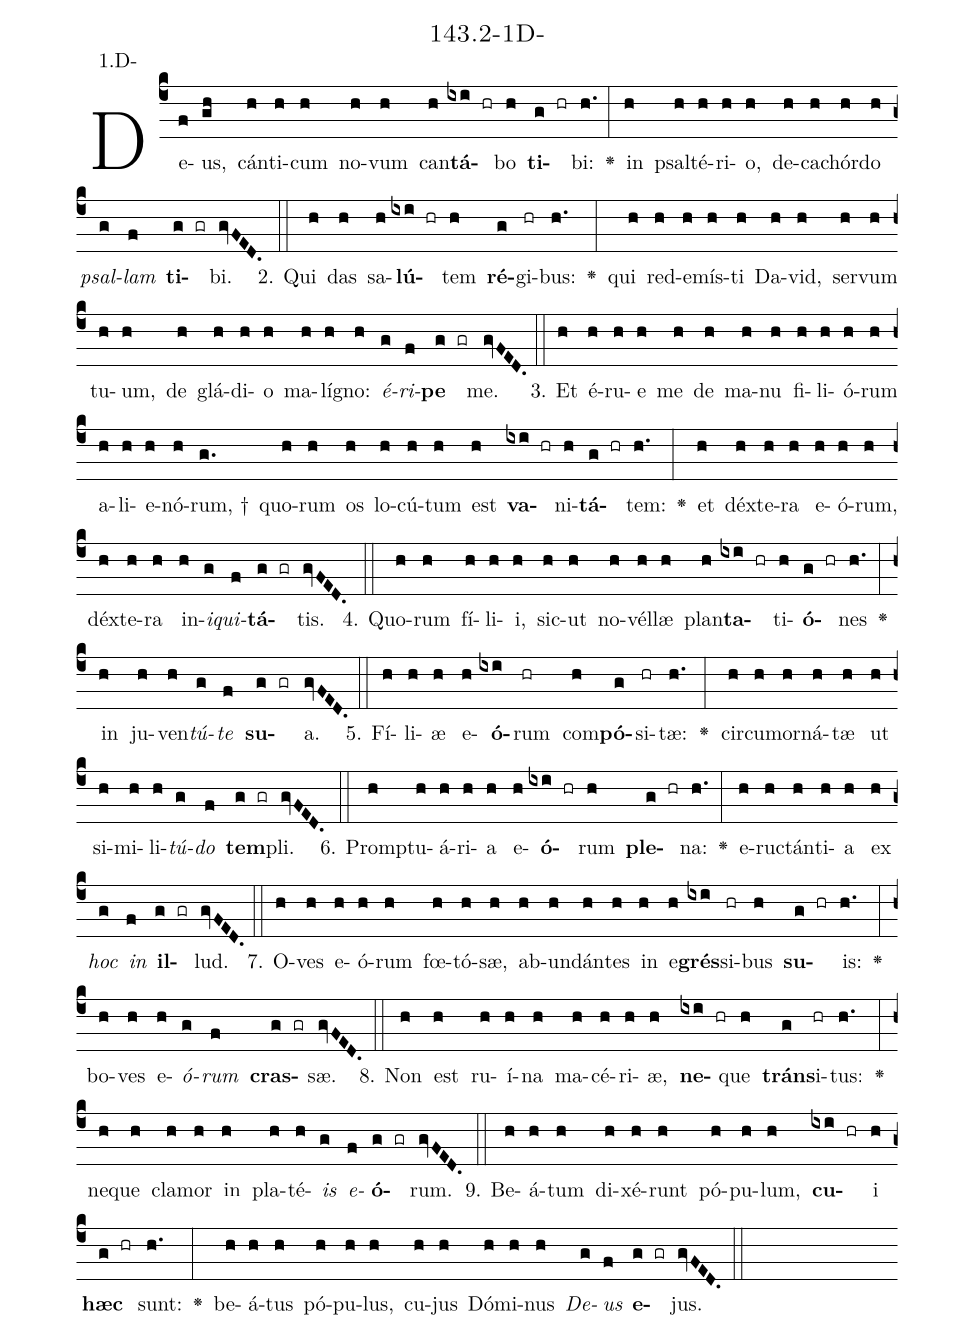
name: 143.2-1D-;
annotation: 1.D-;
%%
(c4)De(f)us,(gh) cán(h)ti(h)cum(h) no(h)vum(h) can(h)<b>tá</b>(ixi hr)bo(h) <b>ti</b>(g hr)bi:(h.) <v>\greheightstar</v>(:) in(h) psal(h)té(h)ri(h)o,(h) de(h)ca(h)chór(h)do(h) <i>psal</i>(g)<i>lam</i>(f) <b>ti</b>(g gr)bi.(gvFED.) (::)
2. Qui(h) das(h) sa(h)<b>lú</b>(ixi hr)tem(h) <b>ré</b>(g)gi(hr)bus:(h.) <v>\greheightstar</v>(:) qui(h) red(h)e(h)mís(h)ti(h) Da(h)vid,(h) ser(h)vum(h) tu(h)um,(h) de(h) glá(h)di(h)o(h) ma(h)lí(h)gno:(h) <i>é</i>(g)<i>ri</i>(f)<b>pe</b>(g gr) me.(gvFED.) (::)
3. Et(h) é(h)ru(h)e(h) me(h) de(h) ma(h)nu(h) fi(h)li(h)ó(h)rum(h) a(h)li(h)e(h)nó(h)rum, †(g.) quo(h)rum(h) os(h) lo(h)cú(h)tum(h) est(h) <b>va</b>(ixi hr)ni(h)<b>tá</b>(g hr)tem:(h.) <v>\greheightstar</v>(:) et(h) déx(h)te(h)ra(h) e(h)ó(h)rum,(h) déx(h)te(h)ra(h) in(h)<i>i</i>(g)<i>qui</i>(f)<b>tá</b>(g gr)tis.(gvFED.) (::)
4. Quo(h)rum(h) fí(h)li(h)i,(h) sic(h)ut(h) no(h)vél(h)læ(h) plan(h)<b>ta</b>(ixi hr)ti(h)<b>ó</b>(g hr)nes(h.) <v>\greheightstar</v>(:) in(h) ju(h)ven(h)<i>tú</i>(g)<i>te</i>(f) <b>su</b>(g gr)a.(gvFED.) (::)
5. Fí(h)li(h)æ(h) e(h)<b>ó</b>(ixi)rum(hr) com(h)<b>pó</b>(g)si(hr)tæ:(h.) <v>\greheightstar</v>(:) cir(h)cum(h)or(h)ná(h)tæ(h) ut(h) si(h)mi(h)li(h)<i>tú</i>(g)<i>do</i>(f) <b>tem</b>(g gr)pli.(gvFED.) (::)
6. Promp(h)tu(h)á(h)ri(h)a(h) e(h)<b>ó</b>(ixi hr)rum(h) <b>ple</b>(g hr)na:(h.) <v>\greheightstar</v>(:) e(h)ruc(h)tán(h)ti(h)a(h) ex(h) <i>hoc</i>(g) <i>in</i>(f) <b>il</b>(g gr)lud.(gvFED.) (::)
7. O(h)ves(h) e(h)ó(h)rum(h) fœ(h)tó(h)sæ,(h) ab(h)un(h)dán(h)tes(h) in(h) e(h)<b>grés</b>(ixi)si(hr)bus(h) <b>su</b>(g hr)is:(h.) <v>\greheightstar</v>(:) bo(h)ves(h) e(h)<i>ó</i>(g)<i>rum</i>(f) <b>cras</b>(g gr)sæ.(gvFED.) (::)
8. Non(h) est(h) ru(h)í(h)na(h) ma(h)cé(h)ri(h)æ,(h) <b>ne</b>(ixi hr)que(h) <b>tráns</b>(g)i(hr)tus:(h.) <v>\greheightstar</v>(:) ne(h)que(h) cla(h)mor(h) in(h) pla(h)té(h)<i>is</i>(g) <i>e</i>(f)<b>ó</b>(g gr)rum.(gvFED.) (::)
9. Be(h)á(h)tum(h) di(h)xé(h)runt(h) pó(h)pu(h)lum,(h) <b>cu</b>(ixi hr)i(h) <b>hæc</b>(g hr) sunt:(h.) <v>\greheightstar</v>(:) be(h)á(h)tus(h) pó(h)pu(h)lus,(h) cu(h)jus(h) Dó(h)mi(h)nus(h) <i>De</i>(g)<i>us</i>(f) <b>e</b>(g gr)jus.(gvFED.) (::)
